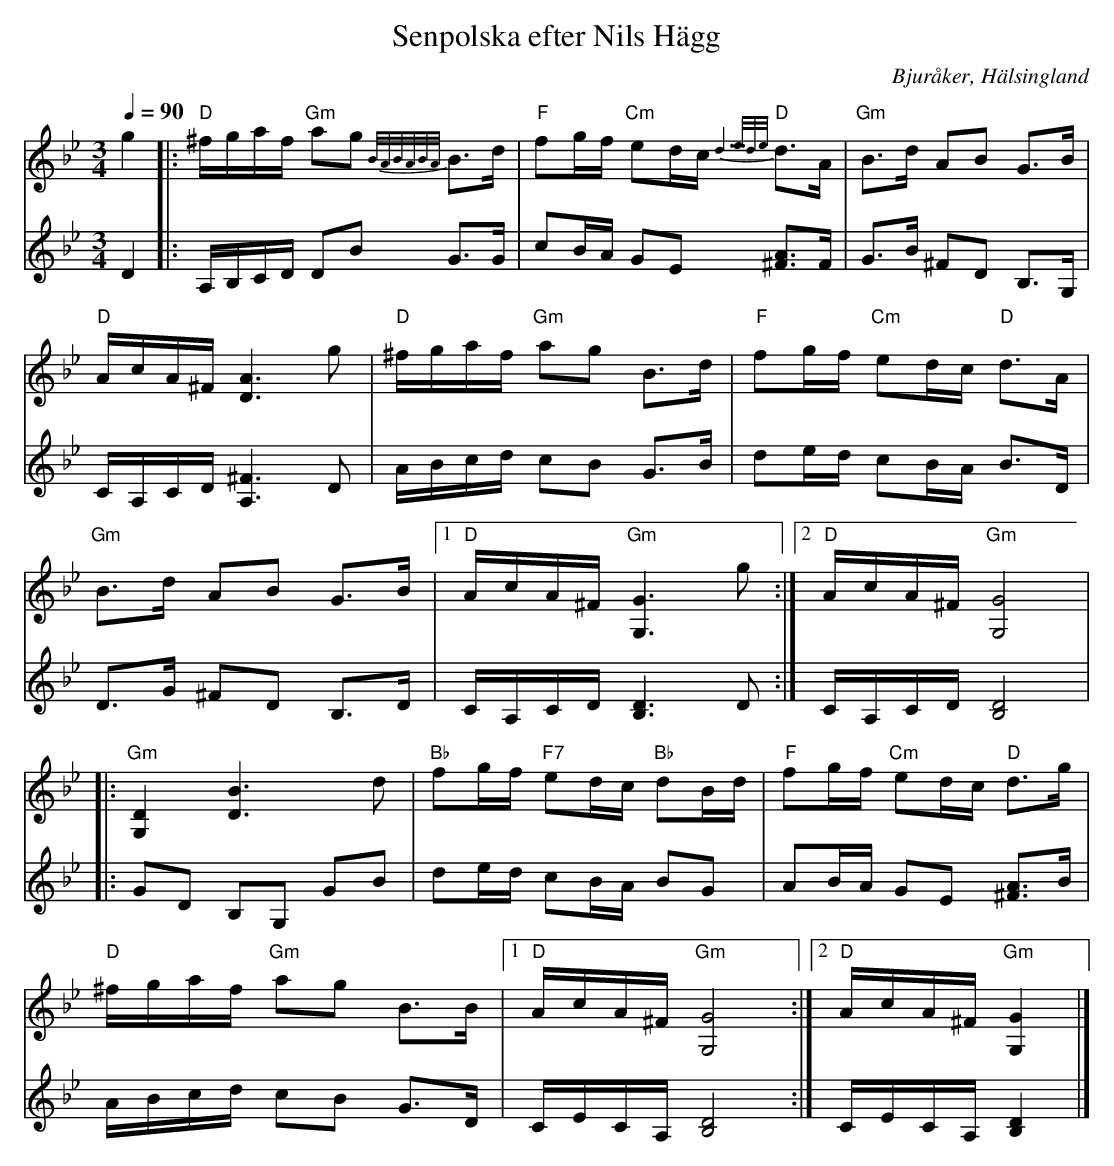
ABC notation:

X:1
T: Senpolska efter Nils Hägg
O: Bjuråker, Hälsingland
M: 3/4
L: 1/8
Q: 1/4=90
K: Gm
V:1
g2 |: "D" ^f/g/a/f/ "Gm" ag {B/A/B/A/B/A/}B>d | "F" fg/f/ "Cm" ed/c/ "D" {d5/2e/d/e/}d>A | "Gm" B>d AB G>B |
"D" A/c/A/^F/ [A3D3] g | "D" ^f/g/a/f/ "Gm" ag B>d | "F" fg/f/ "Cm" ed/c/ "D" d>A |
"Gm" B>d AB G>B |1 "D" A/c/A/^F/ "Gm" [G,3G3] g :|2 "D" A/c/A/^F/ "Gm" [G,4G4] |
|: "Gm" [G,2D2] [D3B3] d | "Bb" fg/f/ "F7" ed/c/ "Bb" dB/d/ | "F" fg/f/ "Cm" ed/c/ "D" d>g |
"D" ^f/g/a/f/ "Gm" ag B>B |1 "D" A/c/A/^F/ "Gm" [G,4G4] :|2 "D" A/c/A/^F/ "Gm" [G,2G2] |]
V:2
D2 |: A,/B,/C/D/ DB G>G | cB/A/ GE [^FA]>F | G>B ^FD B,>G, |
C/A,/C/D/ [A,3^F3] D | A/B/c/d/ cB G>B | de/d/ cB/A/ B>D |
D>G ^FD B,>D |1 C/A,/C/D/ [B,3D3] D :|2 C/A,/C/D/ [B,4D4] |
|: GD B,G, GB | de/d/ cB/A/ BG | AB/A/ GE [^FA]>B|
A/B/c/d/ cB G>D |1 C/E/C/A,/ [B,4D4] :|2 C/E/C/A,/ [B,2D2] |]
